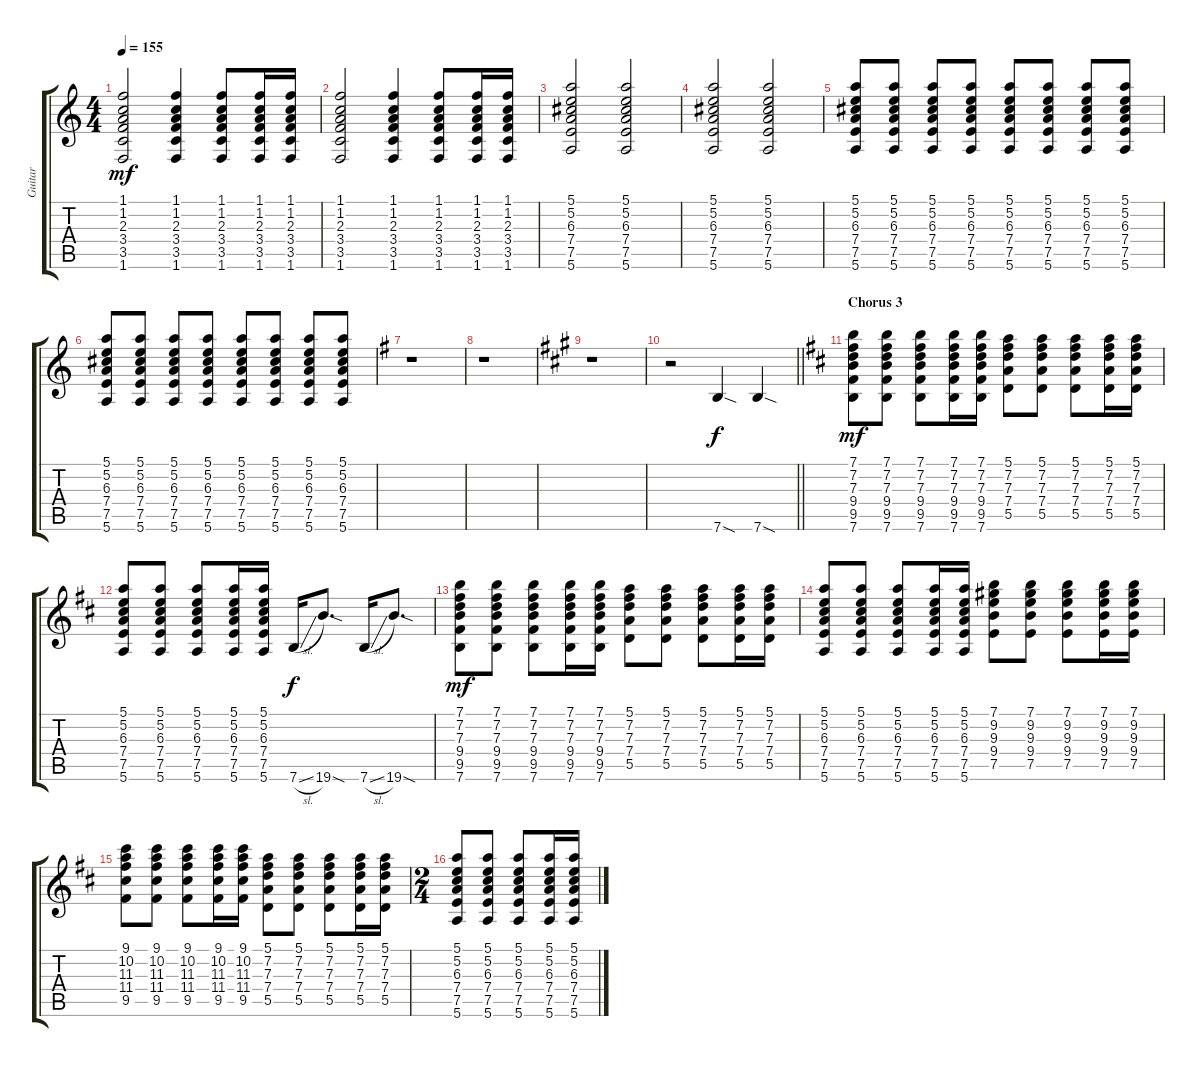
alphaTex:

\track ("Guitar" "Guitar") {instrument distortionguitar}
\staff {score tabs}
\tuning (E4 B3 G3 D3 A2 E2) {hide}
\ts (4 4)
\tempo 155
\clef g2
\ks aminor
(1.1 1.2 2.3 3.4 3.5 1.6).2{dy mf} (1.1 1.2 2.3 3.4 3.5 1.6).4 (1.1 1.2 2.3 3.4 3.5 1.6).8 (1.1 1.2 2.3 3.4 3.5 1.6).16 (1.1 1.2 2.3 3.4 3.5 1.6).16 |
(1.1 1.2 2.3 3.4 3.5 1.6).2 (1.1 1.2 2.3 3.4 3.5 1.6).4 (1.1 1.2 2.3 3.4 3.5 1.6).8 (1.1 1.2 2.3 3.4 3.5 1.6).16 (1.1 1.2 2.3 3.4 3.5 1.6).16 |
(5.1 5.2 6.3 7.4 7.5 5.6).2 (5.1 5.2 6.3 7.4 7.5 5.6).2 |
(5.1 5.2 6.3 7.4 7.5 5.6).2 (5.1 5.2 6.3 7.4 7.5 5.6).2 |
(5.1 5.2 6.3 7.4 7.5 5.6).8 (5.1 5.2 6.3 7.4 7.5 5.6).8 (5.1 5.2 6.3 7.4 7.5 5.6).8 (5.1 5.2 6.3 7.4 7.5 5.6).8 (5.1 5.2 6.3 7.4 7.5 5.6).8 (5.1 5.2 6.3 7.4 7.5 5.6).8 (5.1 5.2 6.3 7.4 7.5 5.6).8 (5.1 5.2 6.3 7.4 7.5 5.6).8 |
(5.1 5.2 6.3 7.4 7.5 5.6).8 (5.1 5.2 6.3 7.4 7.5 5.6).8 (5.1 5.2 6.3 7.4 7.5 5.6).8 (5.1 5.2 6.3 7.4 7.5 5.6).8 (5.1 5.2 6.3 7.4 7.5 5.6).8 (5.1 5.2 6.3 7.4 7.5 5.6).8 (5.1 5.2 6.3 7.4 7.5 5.6).8 (5.1 5.2 6.3 7.4 7.5 5.6).8 |
\ks eminor
r.1 |
r.1 |
\ks f#minor
r.1 |
\barLineRight lightlight
r.2 7.6{sod}.4{dy f} 7.6{sod}.4 |
\section ("" "Chorus 3")
\ks bminor
(7.1 7.2 7.3 9.4 9.5 7.6).8{dy mf} (7.1 7.2 7.3 9.4 9.5 7.6).8 (7.1 7.2 7.3 9.4 9.5 7.6).8 (7.1 7.2 7.3 9.4 9.5 7.6).16 (7.1 7.2 7.3 9.4 9.5 7.6).16 (5.1 7.2 7.3 7.4 5.5).8 (5.1 7.2 7.3 7.4 5.5).8 (5.1 7.2 7.3 7.4 5.5).8 (5.1 7.2 7.3 7.4 5.5).16 (5.1 7.2 7.3 7.4 5.5).16 |
(5.1 5.2 6.3 7.4 7.5 5.6).8 (5.1 5.2 6.3 7.4 7.5 5.6).8 (5.1 5.2 6.3 7.4 7.5 5.6).8 (5.1 5.2 6.3 7.4 7.5 5.6).16 (5.1 5.2 6.3 7.4 7.5 5.6).16 7.6{sl}.16{dy f} 19.6{sod}.8{d} 7.6{sl}.16 19.6{sod}.8{d} |
(7.1 7.2 7.3 9.4 9.5 7.6).8{dy mf} (7.1 7.2 7.3 9.4 9.5 7.6).8 (7.1 7.2 7.3 9.4 9.5 7.6).8 (7.1 7.2 7.3 9.4 9.5 7.6).16 (7.1 7.2 7.3 9.4 9.5 7.6).16 (5.1 7.2 7.3 7.4 5.5).8 (5.1 7.2 7.3 7.4 5.5).8 (5.1 7.2 7.3 7.4 5.5).8 (5.1 7.2 7.3 7.4 5.5).16 (5.1 7.2 7.3 7.4 5.5).16 |
(5.1 5.2 6.3 7.4 7.5 5.6).8 (5.1 5.2 6.3 7.4 7.5 5.6).8 (5.1 5.2 6.3 7.4 7.5 5.6).8 (5.1 5.2 6.3 7.4 7.5 5.6).16 (5.1 5.2 6.3 7.4 7.5 5.6).16 (7.1 9.2 9.3 9.4 7.5).8 (7.1 9.2 9.3 9.4 7.5).8 (7.1 9.2 9.3 9.4 7.5).8 (7.1 9.2 9.3 9.4 7.5).16 (7.1 9.2 9.3 9.4 7.5).16 |
(9.1 10.2 11.3 11.4 9.5).8 (9.1 10.2 11.3 11.4 9.5).8 (9.1 10.2 11.3 11.4 9.5).8 (9.1 10.2 11.3 11.4 9.5).16 (9.1 10.2 11.3 11.4 9.5).16 (5.1 7.2 7.3 7.4 5.5).8 (5.1 7.2 7.3 7.4 5.5).8 (5.1 7.2 7.3 7.4 5.5).8 (5.1 7.2 7.3 7.4 5.5).16 (5.1 7.2 7.3 7.4 5.5).16 |
\ts (2 4)
(5.1 5.2 6.3 7.4 7.5 5.6).8 (5.1 5.2 6.3 7.4 7.5 5.6).8 (5.1 5.2 6.3 7.4 7.5 5.6).8 (5.1 5.2 6.3 7.4 7.5 5.6).16 (5.1 5.2 6.3 7.4 7.5 5.6).16
